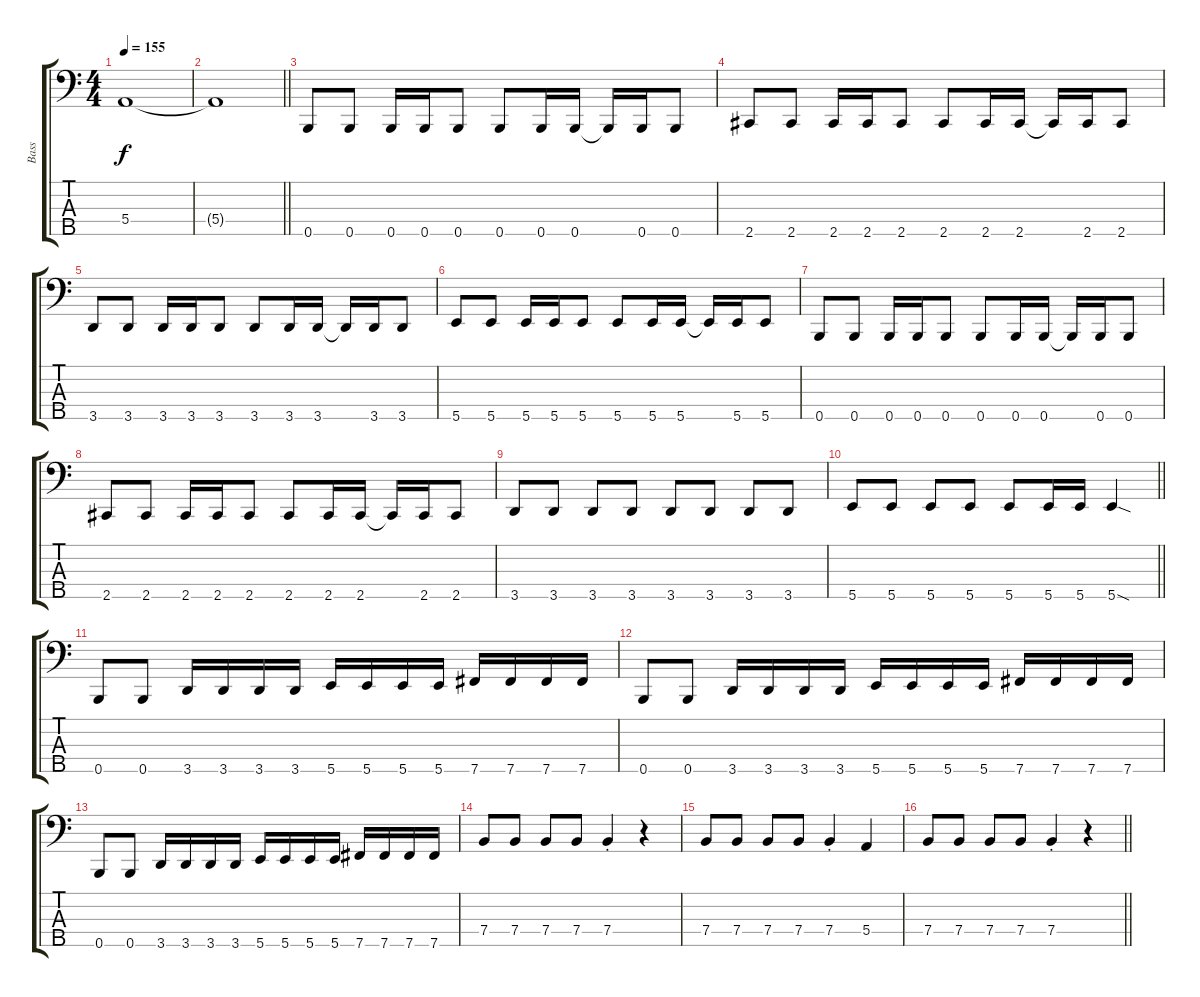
\track ("Bass" "Bass") {instrument electricbasspick}
\staff {score tabs}
\tuning (G2 D2 A1 E1 B0) {hide}
\ts (4 4)
\tempo 155
\clef f4
\ks c
5.4.1{dy f} |
\barLineRight lightlight
5.4{t}.1 |
0.5.8 0.5.8 0.5.16 0.5.16 0.5.8 0.5.8 0.5.16 0.5.16 0.5{t}.16 0.5.16 0.5.8 |
2.5.8 2.5.8 2.5.16 2.5.16 2.5.8 2.5.8 2.5.16 2.5.16 2.5{t}.16 2.5.16 2.5.8 |
3.5.8 3.5.8 3.5.16 3.5.16 3.5.8 3.5.8 3.5.16 3.5.16 3.5{t}.16 3.5.16 3.5.8 |
5.5.8 5.5.8 5.5.16 5.5.16 5.5.8 5.5.8 5.5.16 5.5.16 5.5{t}.16 5.5.16 5.5.8 |
0.5.8 0.5.8 0.5.16 0.5.16 0.5.8 0.5.8 0.5.16 0.5.16 0.5{t}.16 0.5.16 0.5.8 |
2.5.8 2.5.8 2.5.16 2.5.16 2.5.8 2.5.8 2.5.16 2.5.16 2.5{t}.16 2.5.16 2.5.8 |
3.5.8 3.5.8 3.5.8 3.5.8 3.5.8 3.5.8 3.5.8 3.5.8 |
\barLineRight lightlight
5.5.8 5.5.8 5.5.8 5.5.8 5.5.8 5.5.16 5.5.16 5.5{sod}.4 |
0.5.8 0.5.8 3.5.16 3.5.16 3.5.16 3.5.16 5.5.16 5.5.16 5.5.16 5.5.16 7.5.16 7.5.16 7.5.16 7.5.16 |
0.5.8 0.5.8 3.5.16 3.5.16 3.5.16 3.5.16 5.5.16 5.5.16 5.5.16 5.5.16 7.5.16 7.5.16 7.5.16 7.5.16 |
0.5.8 0.5.8 3.5.16 3.5.16 3.5.16 3.5.16 5.5.16 5.5.16 5.5.16 5.5.16 7.5.16 7.5.16 7.5.16 7.5.16 |
7.4.8 7.4.8 7.4.8 7.4.8 7.4{st}.4 r.4 |
7.4.8 7.4.8 7.4.8 7.4.8 7.4{st}.4 5.4.4 |
\barLineRight lightlight
7.4.8 7.4.8 7.4.8 7.4.8 7.4{st}.4 r.4
